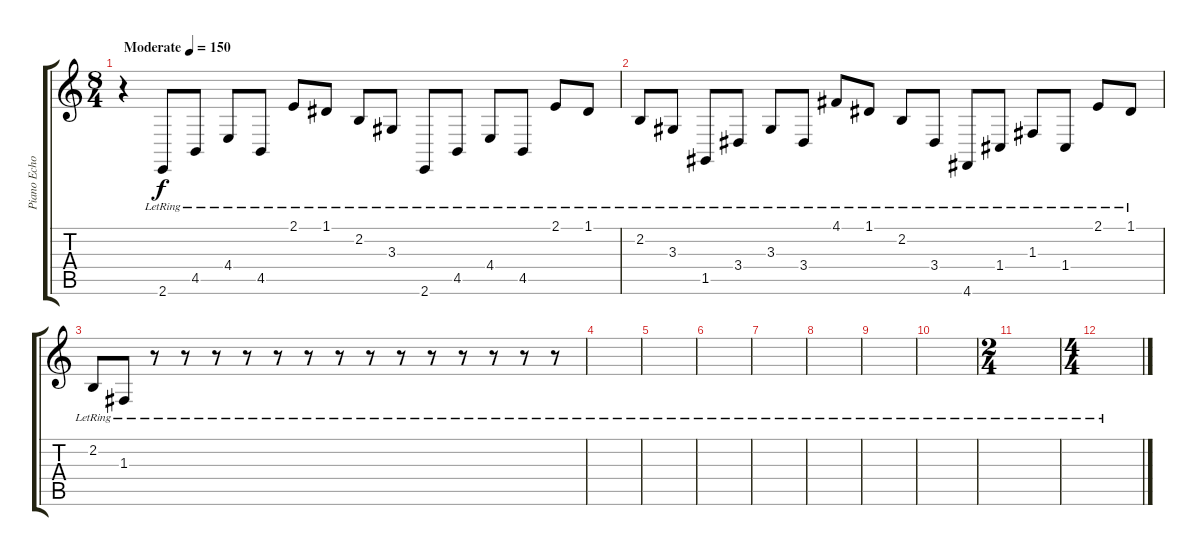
\track ("Piano Echo" "Piano Echo") {instrument brightacousticpiano}
\staff {score tabs}
\tuning (D4 A3 F3 C3 G2 D2) {hide}
\ts (8 4)
\tempo (150 "Moderate")
\clef g2
\ks c
r.4{dy f instrument brightacousticpiano} 2.6{lr}.8 4.5{lr}.8 4.4{lr}.8 4.5{lr}.8 2.1{lr}.8 1.1{lr}.8 2.2{lr}.8 3.3{lr}.8 2.6{lr}.8 4.5{lr}.8 4.4{lr}.8 4.5{lr}.8 2.1{lr}.8 1.1{lr}.8 |
2.2{lr}.8 3.3{lr}.8 1.5{lr}.8 3.4{lr}.8 3.3{lr}.8 3.4{lr}.8 4.1{lr}.8 1.1{lr}.8 2.2{lr}.8 3.4{lr}.8 4.6{lr}.8 1.4{lr}.8 1.3{lr}.8 1.4{lr}.8 2.1{lr}.8 1.1{lr}.8 |
2.2{lr}.8 1.3{lr}.8 r.8 r.8 r.8 r.8 r.8 r.8 r.8 r.8 r.8 r.8 r.8 r.8 r.8 r.8 |
|
|
|
|
|
|
|
\ts (2 4)
|
\ts (4 4)
